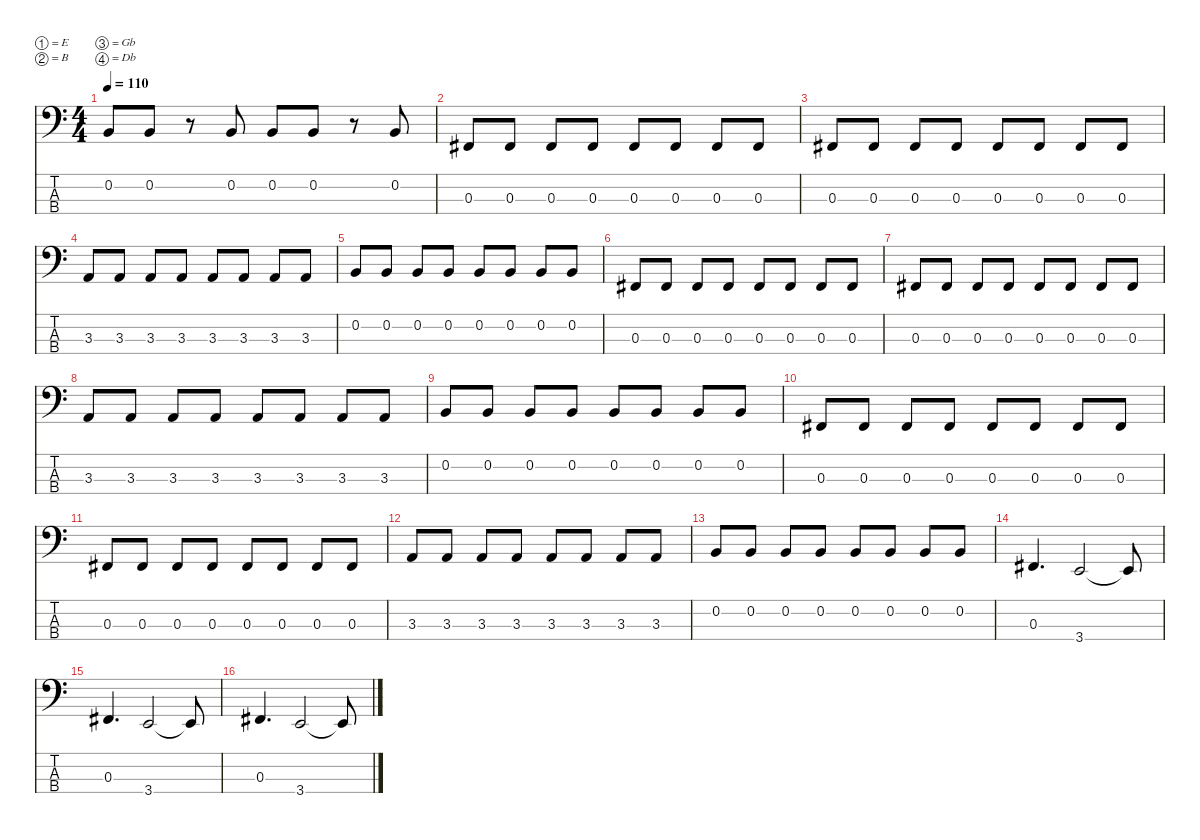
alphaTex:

\defaultSystemsLayout 4
\hideDynamics
\bracketExtendMode nobrackets
\singleTrackTrackNamePolicy hidden
\multiTrackTrackNamePolicy hidden
\firstSystemTrackNameMode fullname
\firstSystemTrackNameOrientation horizontal
\otherSystemsTrackNameOrientation horizontal
\track ("Bass [Jeff Caxide]" "el.bs.") {instrument electricbasspick}
\staff {score tabs}
\tuning (E2 B1 Gb1 Db1)
\ts (4 4)
\tempo 110
\clef f4
\ks c
0.2.8{dy f beam Up} 0.2.8{beam Up} r.8{beam Up} 0.2.8{beam Up} 0.2.8{beam Up} 0.2.8{beam Up} r.8{beam Up} 0.2.8{beam Up} |
0.3{acc #}.8{beam Up} 0.3{acc #}.8{beam Up} 0.3{acc #}.8{beam Up} 0.3{acc #}.8{beam Up} 0.3{acc #}.8{beam Up} 0.3{acc #}.8{beam Up} 0.3{acc #}.8{beam Up} 0.3{acc #}.8{beam Up} |
0.3{acc #}.8{beam Up} 0.3{acc #}.8{beam Up} 0.3{acc #}.8{beam Up} 0.3{acc #}.8{beam Up} 0.3{acc #}.8{beam Up} 0.3{acc #}.8{beam Up} 0.3{acc #}.8{beam Up} 0.3{acc #}.8{beam Up} |
3.3.8{beam Up} 3.3.8{beam Up} 3.3.8{beam Up} 3.3.8{beam Up} 3.3.8{beam Up} 3.3.8{beam Up} 3.3.8{beam Up} 3.3.8{beam Up} |
0.2.8{beam Up} 0.2.8{beam Up} 0.2.8{beam Up} 0.2.8{beam Up} 0.2.8{beam Up} 0.2.8{beam Up} 0.2.8{beam Up} 0.2.8{beam Up} |
0.3{acc #}.8{beam Up} 0.3{acc #}.8{beam Up} 0.3{acc #}.8{beam Up} 0.3{acc #}.8{beam Up} 0.3{acc #}.8{beam Up} 0.3{acc #}.8{beam Up} 0.3{acc #}.8{beam Up} 0.3{acc #}.8{beam Up} |
0.3{acc #}.8{beam Up} 0.3{acc #}.8{beam Up} 0.3{acc #}.8{beam Up} 0.3{acc #}.8{beam Up} 0.3{acc #}.8{beam Up} 0.3{acc #}.8{beam Up} 0.3{acc #}.8{beam Up} 0.3{acc #}.8{beam Up} |
3.3.8{beam Up} 3.3.8{beam Up} 3.3.8{beam Up} 3.3.8{beam Up} 3.3.8{beam Up} 3.3.8{beam Up} 3.3.8{beam Up} 3.3.8{beam Up} |
0.2.8{beam Up} 0.2.8{beam Up} 0.2.8{beam Up} 0.2.8{beam Up} 0.2.8{beam Up} 0.2.8{beam Up} 0.2.8{beam Up} 0.2.8{beam Up} |
0.3{acc #}.8{beam Up} 0.3{acc #}.8{beam Up} 0.3{acc #}.8{beam Up} 0.3{acc #}.8{beam Up} 0.3{acc #}.8{beam Up} 0.3{acc #}.8{beam Up} 0.3{acc #}.8{beam Up} 0.3{acc #}.8{beam Up} |
0.3{acc #}.8{beam Up} 0.3{acc #}.8{beam Up} 0.3{acc #}.8{beam Up} 0.3{acc #}.8{beam Up} 0.3{acc #}.8{beam Up} 0.3{acc #}.8{beam Up} 0.3{acc #}.8{beam Up} 0.3{acc #}.8{beam Up} |
3.3.8{beam Up} 3.3.8{beam Up} 3.3.8{beam Up} 3.3.8{beam Up} 3.3.8{beam Up} 3.3.8{beam Up} 3.3.8{beam Up} 3.3.8{beam Up} |
0.2.8{beam Up} 0.2.8{beam Up} 0.2.8{beam Up} 0.2.8{beam Up} 0.2.8{beam Up} 0.2.8{beam Up} 0.2.8{beam Up} 0.2.8{beam Up} |
0.3{acc #}.4{d beam Up} 3.4.2{beam Up} 3.4{t}.8{beam Up} |
0.3{acc #}.4{d beam Up} 3.4.2{beam Up} 3.4{t}.8{beam Up} |
0.3{acc #}.4{d beam Up} 3.4.2{beam Up} 3.4{t}.8{beam Up}
